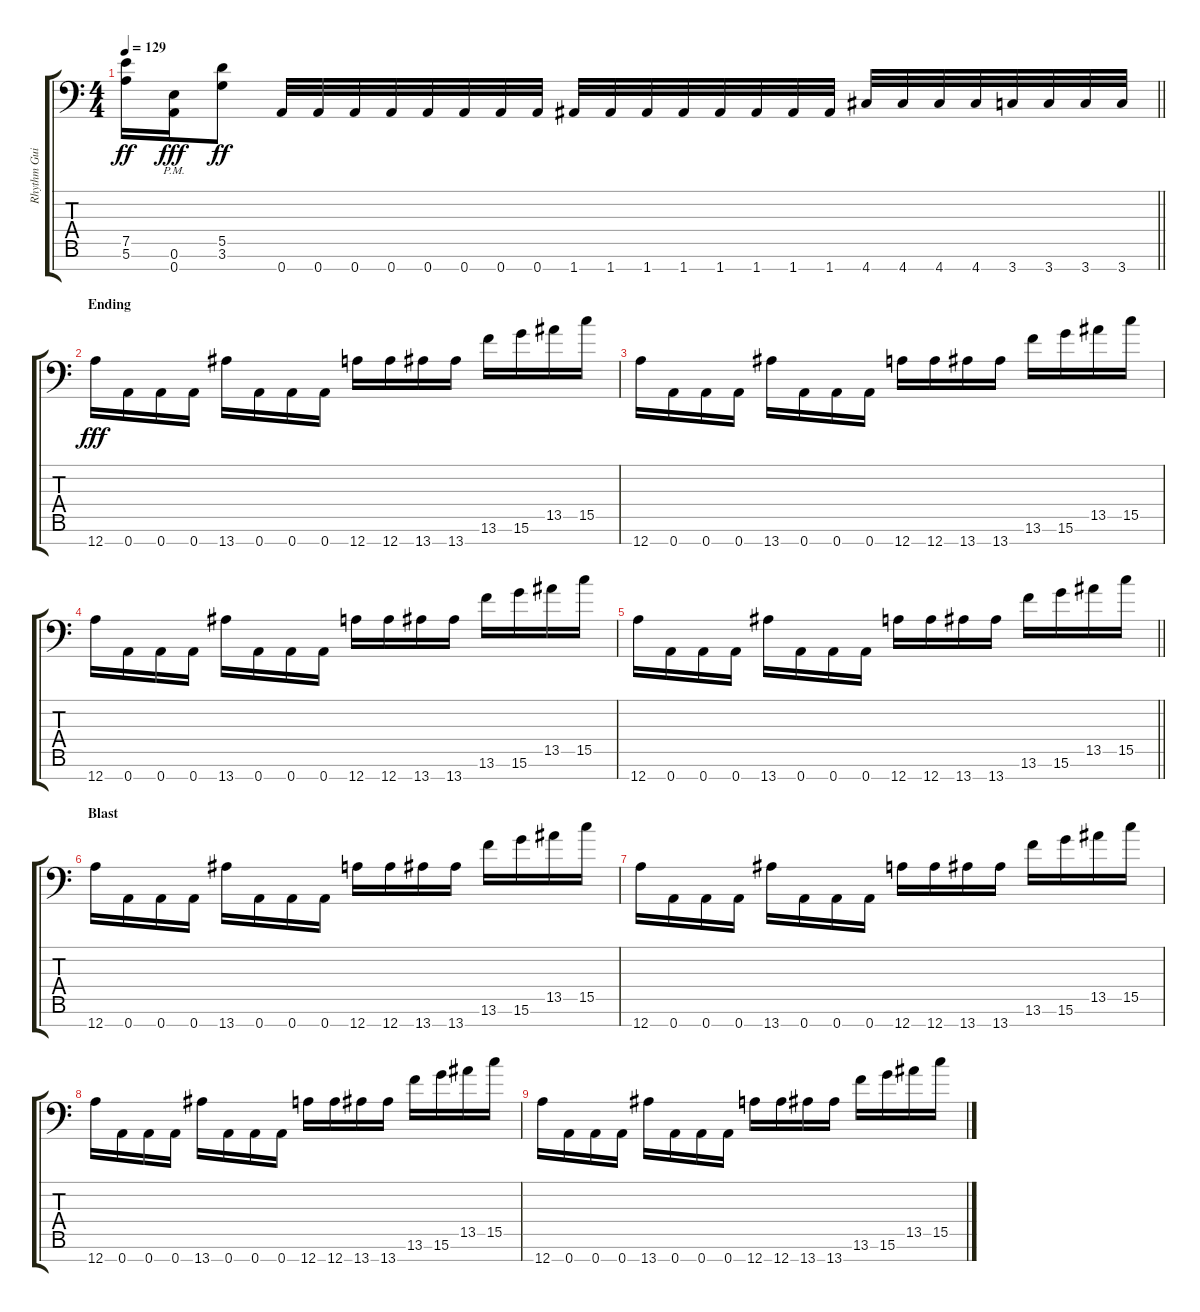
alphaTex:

\track ("Rhythm Guitar 1" "Rhythm Gui") {instrument distortionguitar}
\staff {score tabs}
\tuning (E4 B3 G3 D3 A2 E2 A1) {hide}
\ts (4 4)
\tempo 129
\clef f4
\barLineRight lightlight
\ks c
(7.5{t} 5.6{t}).16{dy ff} (0.6{pm} 0.7{pm}).16{dy fff} (5.5 3.6).8{dy ff} 0.7.32 0.7.32 0.7.32 0.7.32 0.7.32 0.7.32 0.7.32 0.7.32 1.7.32 1.7.32 1.7.32 1.7.32 1.7.32 1.7.32 1.7.32 1.7.32 4.7.32 4.7.32 4.7.32 4.7.32 3.7.32 3.7.32 3.7.32 3.7.32 |
\section ("" "Ending")
12.7.16{dy fff} 0.7.16 0.7.16 0.7.16 13.7.16 0.7.16 0.7.16 0.7.16 12.7.16 12.7.16 13.7.16 13.7.16 13.6.16 15.6.16 13.5.16 15.5.16 |
12.7.16 0.7.16 0.7.16 0.7.16 13.7.16 0.7.16 0.7.16 0.7.16 12.7.16 12.7.16 13.7.16 13.7.16 13.6.16 15.6.16 13.5.16 15.5.16 |
12.7.16 0.7.16 0.7.16 0.7.16 13.7.16 0.7.16 0.7.16 0.7.16 12.7.16 12.7.16 13.7.16 13.7.16 13.6.16 15.6.16 13.5.16 15.5.16 |
\barLineRight lightlight
12.7.16 0.7.16 0.7.16 0.7.16 13.7.16 0.7.16 0.7.16 0.7.16 12.7.16 12.7.16 13.7.16 13.7.16 13.6.16 15.6.16 13.5.16 15.5.16 |
\section ("" "Blast")
12.7.16 0.7.16 0.7.16 0.7.16 13.7.16 0.7.16 0.7.16 0.7.16 12.7.16 12.7.16 13.7.16 13.7.16 13.6.16 15.6.16 13.5.16 15.5.16 |
12.7.16 0.7.16 0.7.16 0.7.16 13.7.16 0.7.16 0.7.16 0.7.16 12.7.16 12.7.16 13.7.16 13.7.16 13.6.16 15.6.16 13.5.16 15.5.16 |
12.7.16 0.7.16 0.7.16 0.7.16 13.7.16 0.7.16 0.7.16 0.7.16 12.7.16 12.7.16 13.7.16 13.7.16 13.6.16 15.6.16 13.5.16 15.5.16 |
12.7.16 0.7.16 0.7.16 0.7.16 13.7.16 0.7.16 0.7.16 0.7.16 12.7.16 12.7.16 13.7.16 13.7.16 13.6.16 15.6.16 13.5.16 15.5.16
